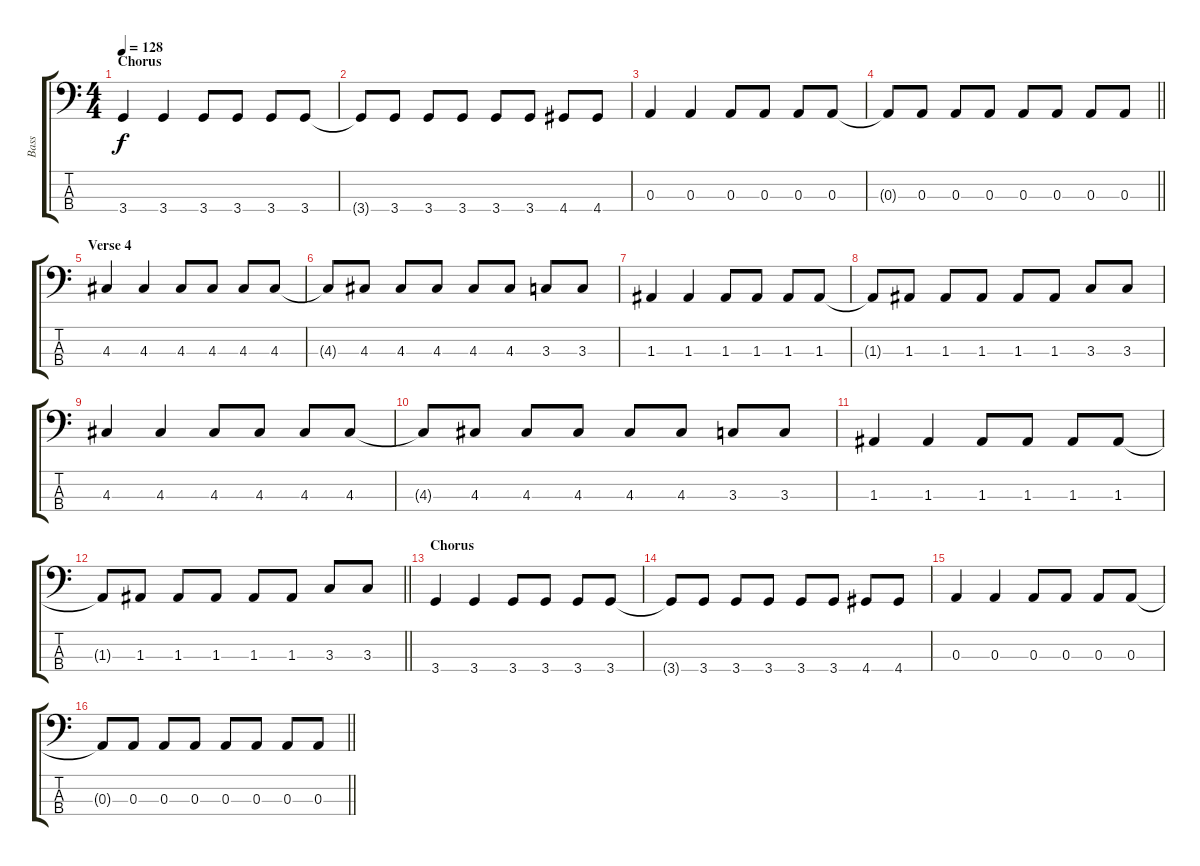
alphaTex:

\track ("Bass" "Bass") {instrument electricbassfinger}
\staff {score tabs}
\tuning (G2 D2 A1 E1) {hide}
\ts (4 4)
\section ("" "Chorus")
\tempo 128
\clef f4
\ks c
3.4.4{dy f} 3.4.4 3.4.8 3.4.8 3.4.8 3.4.8 |
3.4{t}.8 3.4.8 3.4.8 3.4.8 3.4.8 3.4.8 4.4.8 4.4.8 |
0.3.4 0.3.4 0.3.8 0.3.8 0.3.8 0.3.8 |
\barLineRight lightlight
0.3{t}.8 0.3.8 0.3.8 0.3.8 0.3.8 0.3.8 0.3.8 0.3.8 |
\section ("" "Verse 4")
4.3.4 4.3.4 4.3.8 4.3.8 4.3.8 4.3.8 |
4.3{t}.8 4.3.8 4.3.8 4.3.8 4.3.8 4.3.8 3.3.8 3.3.8 |
1.3.4 1.3.4 1.3.8 1.3.8 1.3.8 1.3.8 |
1.3{t}.8 1.3.8 1.3.8 1.3.8 1.3.8 1.3.8 3.3.8 3.3.8 |
4.3.4 4.3.4 4.3.8 4.3.8 4.3.8 4.3.8 |
4.3{t}.8 4.3.8 4.3.8 4.3.8 4.3.8 4.3.8 3.3.8 3.3.8 |
1.3.4 1.3.4 1.3.8 1.3.8 1.3.8 1.3.8 |
\barLineRight lightlight
1.3{t}.8 1.3.8 1.3.8 1.3.8 1.3.8 1.3.8 3.3.8 3.3.8 |
\section ("" "Chorus")
3.4.4 3.4.4 3.4.8 3.4.8 3.4.8 3.4.8 |
3.4{t}.8 3.4.8 3.4.8 3.4.8 3.4.8 3.4.8 4.4.8 4.4.8 |
0.3.4 0.3.4 0.3.8 0.3.8 0.3.8 0.3.8 |
\barLineRight lightlight
0.3{t}.8 0.3.8 0.3.8 0.3.8 0.3.8 0.3.8 0.3.8 0.3.8
